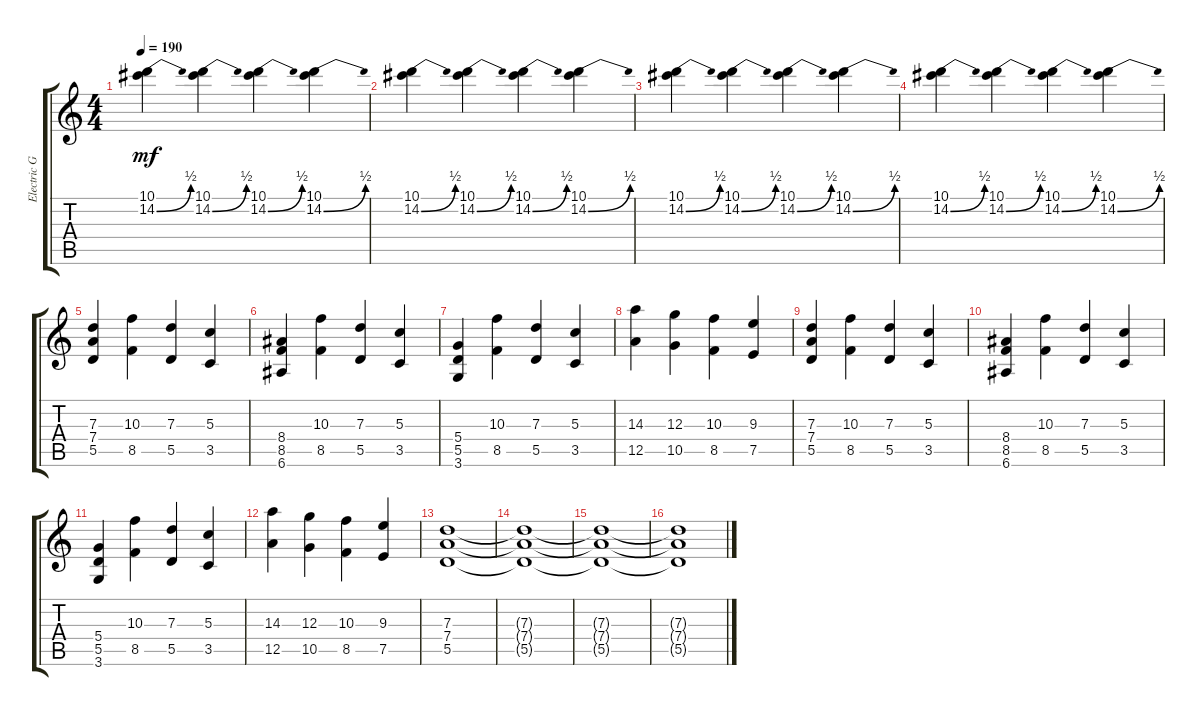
\track ("Electric Guitar" "Electric G") {instrument distortionguitar}
\staff {score tabs}
\tuning (E4 B3 G3 D3 A2 E2) {hide}
\ts (4 4)
\tempo 190
\clef g2
\ks c
(10.1 14.2{be (bend 0 0 60 2)}).4{dy mf} (10.1 14.2{be (bend 0 0 60 2)}).4 (10.1 14.2{be (bend 0 0 60 2)}).4 (10.1 14.2{be (bend 0 0 60 2)}).4 |
(10.1 14.2{be (bend 0 0 60 2)}).4 (10.1 14.2{be (bend 0 0 60 2)}).4 (10.1 14.2{be (bend 0 0 60 2)}).4 (10.1 14.2{be (bend 0 0 60 2)}).4 |
(10.1 14.2{be (bend 0 0 60 2)}).4 (10.1 14.2{be (bend 0 0 60 2)}).4 (10.1 14.2{be (bend 0 0 60 2)}).4 (10.1 14.2{be (bend 0 0 60 2)}).4 |
(10.1 14.2{be (bend 0 0 60 2)}).4 (10.1 14.2{be (bend 0 0 60 2)}).4 (10.1 14.2{be (bend 0 0 60 2)}).4 (10.1 14.2{be (bend 0 0 60 2)}).4 |
(7.3 7.4 5.5).4 (10.3 8.5).4 (7.3 5.5).4 (5.3 3.5).4 |
(8.4 8.5 6.6).4 (10.3 8.5).4 (7.3 5.5).4 (5.3 3.5).4 |
(5.4 5.5 3.6).4 (10.3 8.5).4 (7.3 5.5).4 (5.3 3.5).4 |
(14.3 12.5).4 (12.3 10.5).4 (10.3 8.5).4 (9.3 7.5).4 |
(7.3 7.4 5.5).4 (10.3 8.5).4 (7.3 5.5).4 (5.3 3.5).4 |
(8.4 8.5 6.6).4 (10.3 8.5).4 (7.3 5.5).4 (5.3 3.5).4 |
(5.4 5.5 3.6).4 (10.3 8.5).4 (7.3 5.5).4 (5.3 3.5).4 |
(14.3 12.5).4 (12.3 10.5).4 (10.3 8.5).4 (9.3 7.5).4 |
(7.3 7.4 5.5).1 |
(7.3{t} 7.4{t} 5.5{t}).1 |
(7.3{t} 7.4{t} 5.5{t}).1 |
(7.3{t} 7.4{t} 5.5{t}).1
